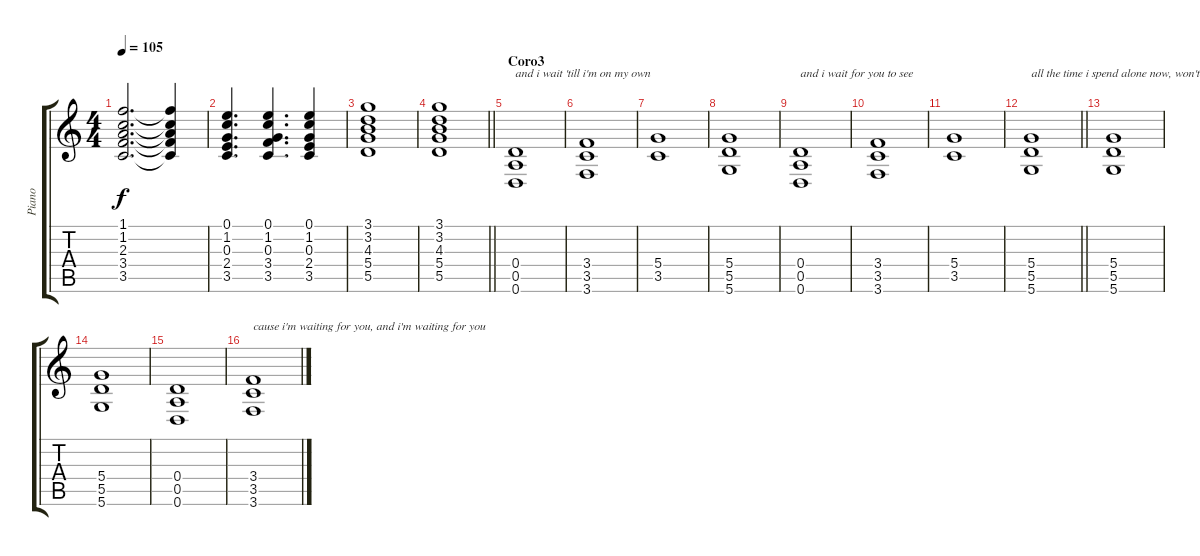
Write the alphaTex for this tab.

\track ("Piano" "Piano") {instrument electricbassfinger}
\staff {score tabs}
\tuning (E4 B3 G3 D3 A2 D2) {hide}
\ts (4 4)
\tempo 105
\clef g2
\ks c
(1.1 1.2 2.3 3.4 3.5).2{d dy f} (1.1{t} 1.2{t} 2.3{t} 3.4{t} 3.5{t}).4 |
(0.1 1.2 0.3 2.4 3.5).4{d} (0.1 1.2 0.3 3.4 3.5).4{d} (0.1 1.2 0.3 2.4 3.5).4 |
(3.1 3.2 4.3 5.4 5.5).1 |
\barLineRight lightlight
(3.1 3.2 4.3 5.4 5.5).1 |
\section ("" "Coro3")
(0.4 0.5 0.6).1{txt "and i wait 'till i'm on my own"} |
(3.4 3.5 3.6).1 |
(5.4 3.5).1 |
(5.4 5.5 5.6).1 |
(0.4 0.5 0.6).1{txt "and i wait for you to see"} |
(3.4 3.5 3.6).1 |
(5.4 3.5).1 |
\barLineRight lightlight
(5.4 5.5 5.6).1{txt "all the time i spend alone now, won't comfort me"} |
(5.4 5.5 5.6).1 |
(5.4 5.5 5.6).1 |
(0.4 0.5 0.6).1 |
(3.4 3.5 3.6).1{txt "cause i'm waiting for you, and i'm waiting for you"}
